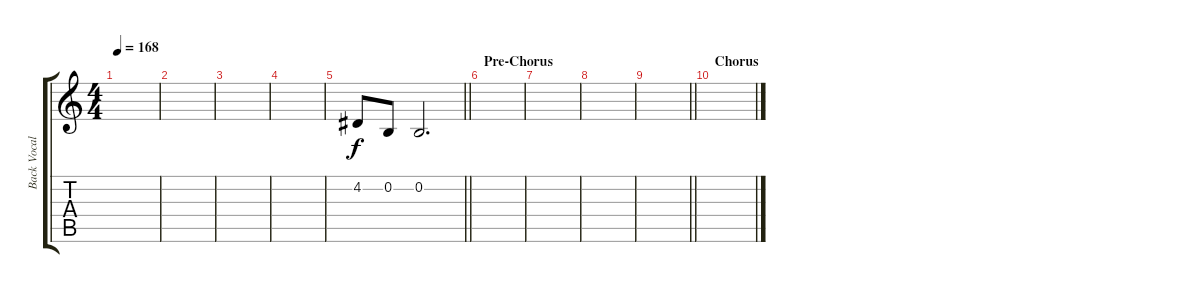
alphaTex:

\track ("Back Vocals" "Back Vocal") {instrument tenorsax}
\staff {score tabs}
\tuning (E4 B3 G3 D3 A2 E2) {hide}
\ts (4 4)
\tempo 168
\clef g2
\ks c
|
|
|
|
\barLineRight lightlight
4.2.8 0.2.8 0.2.2{d} |
\section ("" "Pre-Chorus")
|
|
|
\barLineRight lightlight
|
\section ("" "Chorus")
